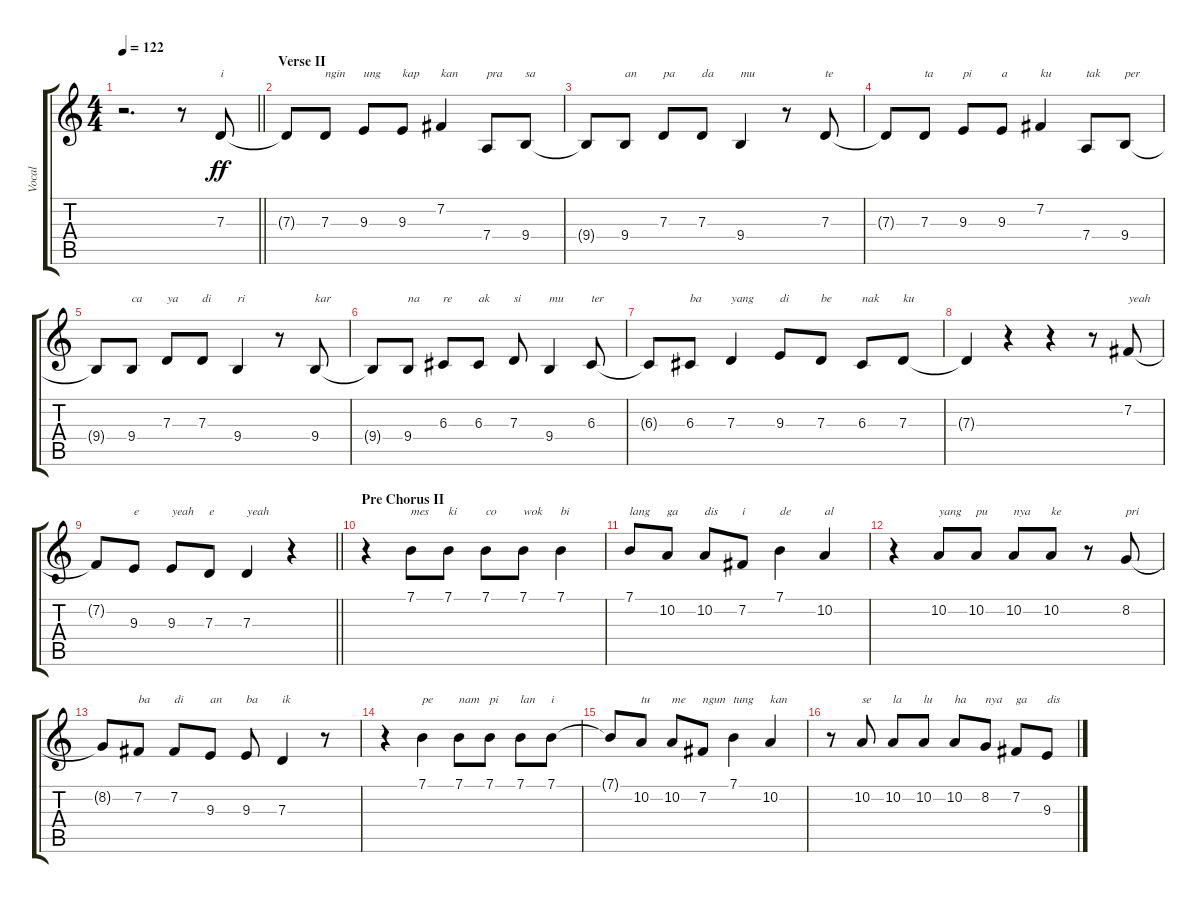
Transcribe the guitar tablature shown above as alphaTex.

\track ("Vocal" "Vocal") {instrument lead2sawtooth}
\staff {score tabs}
\tuning (E4 B3 G3 D3 A2 E2) {hide}
\ts (4 4)
\tempo 122
\clef g2
\barLineRight lightlight
\ks c
r.2{d dy ff} r.8 7.3.8{txt "i"} |
\section ("" "Verse II")
7.3{t}.8 7.3.8{txt "ngin"} 9.3.8{txt "ung"} 9.3.8{txt "kap"} 7.2.4{txt "kan"} 7.4.8{txt "pra"} 9.4.8{txt "sa"} |
9.4{t}.8 9.4.8{txt "an"} 7.3.8{txt "pa"} 7.3.8{txt "da"} 9.4.4{txt "mu"} r.8 7.3.8{txt "te"} |
7.3{t}.8 7.3.8{txt "ta"} 9.3.8{txt "pi"} 9.3.8{txt "a"} 7.2.4{txt "ku"} 7.4.8{txt "tak"} 9.4.8{txt "per"} |
9.4{t}.8 9.4.8{txt "ca"} 7.3.8{txt "ya"} 7.3.8{txt "di"} 9.4.4{txt "ri"} r.8 9.4.8{txt "kar"} |
9.4{t}.8 9.4.8{txt "na"} 6.3.8{txt "re"} 6.3.8{txt "ak"} 7.3.8{txt "si"} 9.4.4{txt "mu"} 6.3.8{txt "ter"} |
6.3{t}.8 6.3.8{txt "ba"} 7.3.4{txt "yang"} 9.3.8{txt "di"} 7.3.8{txt "be"} 6.3.8{txt "nak"} 7.3.8{txt "ku"} |
7.3{t}.4 r.4 r.4 r.8 7.2.8{txt "yeah"} |
\barLineRight lightlight
7.2{t}.8 9.3.8{txt "e"} 9.3.8{txt "yeah"} 7.3.8{txt "e"} 7.3.4{txt "yeah"} r.4 |
\section ("" "Pre Chorus II")
r.4 7.1.8{txt "mes"} 7.1.8{txt "ki"} 7.1.8{txt "co"} 7.1.8{txt "wok"} 7.1.4{txt "bi"} |
7.1.8{txt "lang"} 10.2.8{txt "ga"} 10.2.8{txt "dis"} 7.2.8{txt "i"} 7.1.4{txt "de"} 10.2.4{txt "al"} |
r.4 10.2.8{txt "yang"} 10.2.8{txt "pu"} 10.2.8{txt "nya"} 10.2.8{txt "ke"} r.8 8.2.8{txt "pri"} |
8.2{t}.8 7.2.8{txt "ba"} 7.2.8{txt "di"} 9.3.8{txt "an"} 9.3.8{txt "ba"} 7.3.4{txt "ik"} r.8 |
r.4 7.1.4{txt "pe"} 7.1.8{txt "nam"} 7.1.8{txt "pi"} 7.1.8{txt "lan"} 7.1.8{txt "i"} |
7.1{t}.8 10.2.8{txt "tu"} 10.2.8{txt "me"} 7.2.8{txt "ngun"} 7.1.4{txt "tung"} 10.2.4{txt "kan"} |
r.8 10.2.8{txt "se"} 10.2.8{txt "la"} 10.2.8{txt "lu"} 10.2.8{txt "ha"} 8.2.8{txt "nya"} 7.2.8{txt "ga"} 9.3.8{txt "dis"}
